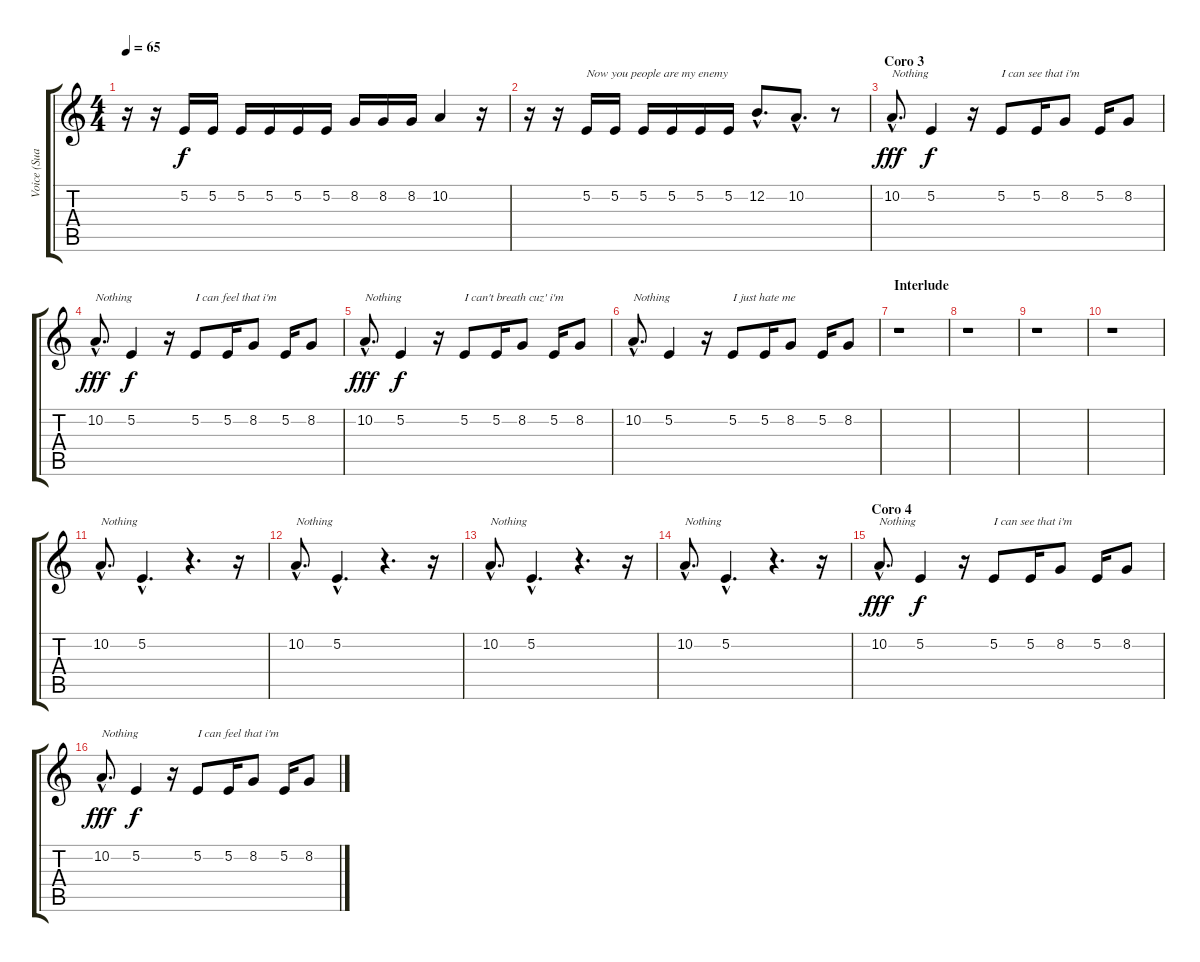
\track ("" "Voice (Sua") {instrument choiraahs}
\staff {score tabs}
\tuning (E4 B3 G3 D3 A2 E2) {hide}
\ts (4 4)
\tempo 65
\clef g2
\ks c
r.16{dy f} r.16 5.2.16{txt ""} 5.2.16 5.2.16 5.2.16 5.2.16 5.2.16 8.2.16 8.2.16 8.2.16 10.2.4 r.16 |
r.16 r.16 5.2.16{txt "Now you people are my enemy"} 5.2.16 5.2.16 5.2.16 5.2.16 5.2.16 12.2{hac}.8{d} 10.2{hac}.8{d} r.8 |
\section ("" "Coro 3")
10.2{hac}.8{d txt "Nothing" dy fff} 5.2.4{dy f} r.16 5.2.8{txt "I can see that i'm"} 5.2.16 8.2.8 5.2.16 8.2.8 |
10.2{hac}.8{d txt "Nothing" dy fff} 5.2.4{dy f} r.16 5.2.8{txt "I can feel that i'm"} 5.2.16 8.2.8 5.2.16 8.2.8 |
10.2{hac}.8{d txt "Nothing" dy fff} 5.2.4{dy f} r.16 5.2.8{txt "I can't breath cuz' i'm"} 5.2.16 8.2.8 5.2.16 8.2.8 |
10.2{hac}.8{d txt "Nothing"} 5.2.4 r.16 5.2.8{txt "I just hate me"} 5.2.16 8.2.8 5.2.16 8.2.8 |
\section ("" "Interlude")
r.1 |
r.1 |
r.1 |
r.1 |
10.2{hac}.8{d txt "Nothing"} 5.2{hac}.4{d} r.4{d} r.16 |
10.2{hac}.8{d txt "Nothing"} 5.2{hac}.4{d} r.4{d} r.16 |
10.2{hac}.8{d txt "Nothing"} 5.2{hac}.4{d} r.4{d} r.16 |
10.2{hac}.8{d txt "Nothing"} 5.2{hac}.4{d} r.4{d} r.16 |
\section ("" "Coro 4")
10.2{hac}.8{d txt "Nothing" dy fff} 5.2.4{dy f} r.16 5.2.8{txt "I can see that i'm"} 5.2.16 8.2.8 5.2.16 8.2.8 |
10.2{hac}.8{d txt "Nothing" dy fff} 5.2.4{dy f} r.16 5.2.8{txt "I can feel that i'm"} 5.2.16 8.2.8 5.2.16 8.2.8
